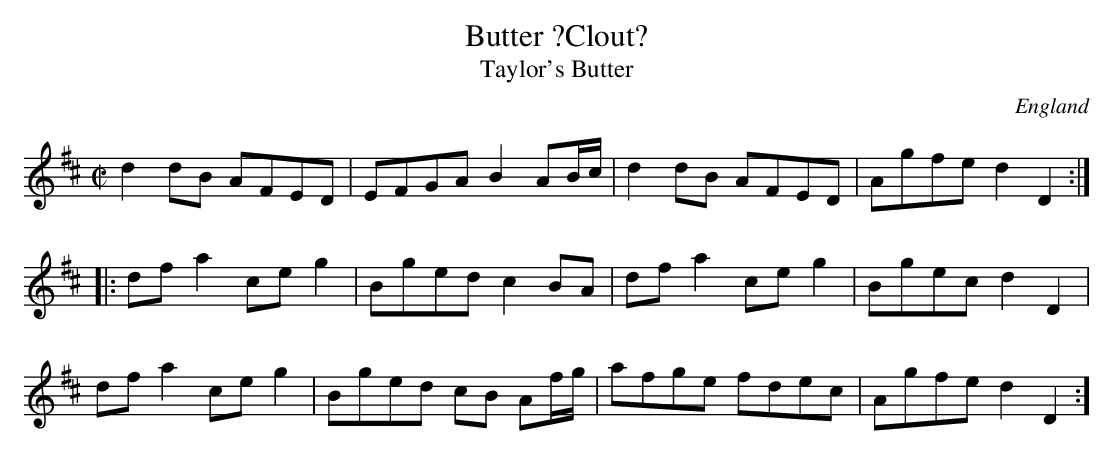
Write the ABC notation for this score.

X:1
T:Butter ?Clout?
T:Taylor's Butter
O:England
M:C|
K:D
d2 dB AFED | EFGA B2AB/c/ | d2dB AFED | Agfe d2D2::
dfa2 ceg2 | Bged c2BA | dfa2 ceg2 | Bgec d2D2 |
dfa2 ceg2 | Bged cB Af/g/ | afge fdec | Agfe d2D2 :]
